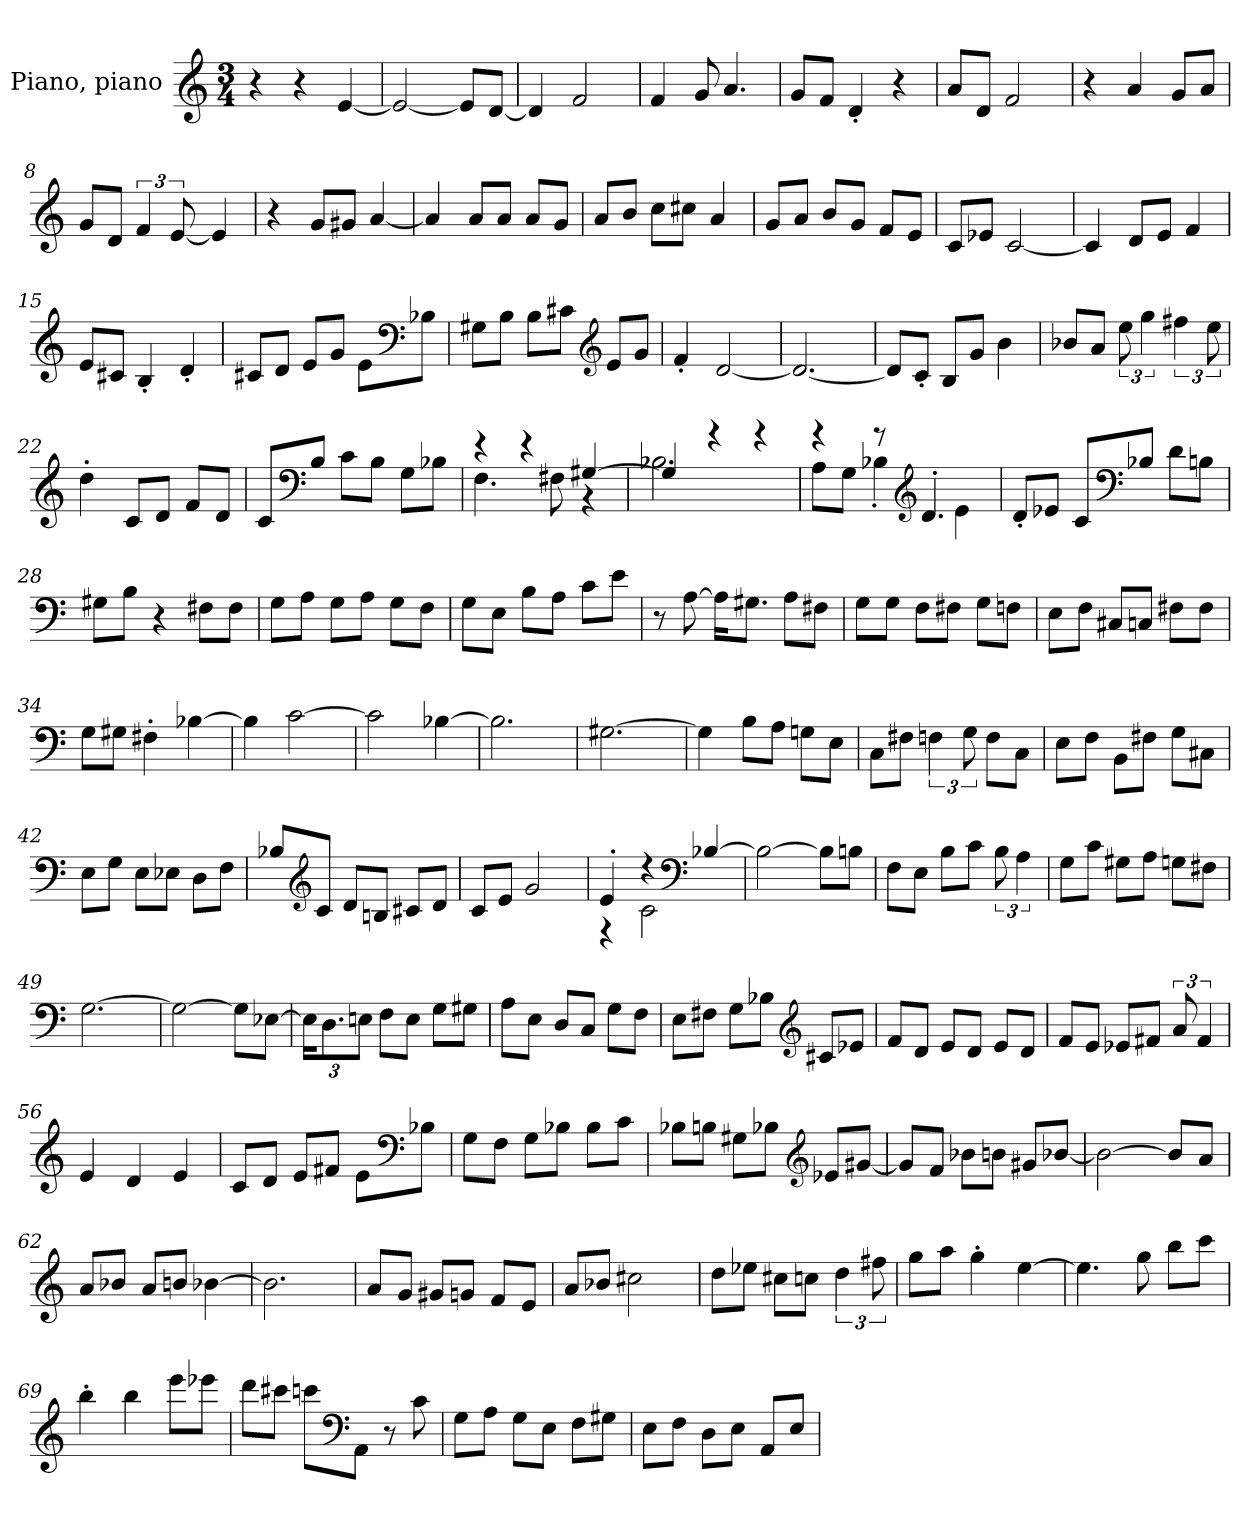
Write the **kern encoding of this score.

**kern
*part1
*staff1
*I"Piano, piano
*clefG2
*k[]
*M3/4
*MM101
=1
4r
4r
[4e/
=2
2e/_
8e/L]
[8d/J
=3
4d/]
2f/
=4
4f/
8g/
4.a/
=5
8g/L
8f/J
4d'/
4r
=6
8a/L
8d/J
2f/
=7
4r
4a/
8g/L
8a/J
=8
8g/L
8d/J
6f/
[12e/
4e/]
=9
4r
8g/L
8g#X/J
[4a/
!!LO:LB:g=z
=10
4a/]
8a/L
8a/J
8a/L
8g/J
=11
8a/L
8b/J
8cc\L
8cc#X\J
4a/
=12
8g/L
8a/J
8b/L
8g/J
8f/L
8e/J
=13
8c/L
8e-X/J
[2c/
=14
4c/]
8d/L
8e/J
4f/
=15
8e/L
8c#X/J
4B'/
4d'/
=16
8c#X/L
8d/J
8e/L
8g/J
8e\L
*clefF4
8B-X\J
!!LO:LB:g=z
=17
8G#X\L
8B\J
8B\L
8c#X\J
*clefG2
8e/L
8g/J
=18
4f'/
[2d/
=19
2.d/_
=20
8d/L]
8c'/J
8B/L
8g/J
4b\
=21
8b-X/L
8a/J
12ee\
6gg\
6ff#X\
12ee\
=22
4dd'\
8c/L
8d/J
8f/L
8d/J
=23
8c/L
*clefF4
8B/J
8c\L
8B\J
8G\L
8B-X\J
!!LO:LB:g=z
=24
*^
4r	4.F\
4r	.
.	8F#X\
[4G#X/	4r
=25	=25
4G#/]	2.B-X\
4r	.
4r	.
=26	=26
4r	8A\L
.	8G\J
8r	4B-X'\
*clefG2	*
4.d'/	.
.	4e\
*v	*v
=27
8d'/L
8e-X/J
8c/L
*clefF4
8B-X/J
8d\L
8Bn\J
=28
8G#X\L
8B\J
4r
8F#X\L
8F#\J
=29
8G\L
8A\J
8G\L
8A\J
8G\L
8F\J
!!LO:LB:g=z
=30
8G\L
8E\J
8B\L
8A\J
8c\L
8e\J
=31
8r
[8A\
16A\KL]
8.G#X\J
8A\L
8F#X\J
=32
8G\L
8G\J
8F\L
8F#X\J
8G\L
8Fn\J
=33
8E\L
8F\J
8C#X/L
8Cn/J
8F#X\L
8F#\J
=34
8G\L
8G#X\J
4F#X'\
[4B-X\
=35
4B-\]
[2c\
=36
2c\]
[4B-X\
!!LO:LB:g=z
=37
2.B-\]
=38
[2.G#X\
=39
4G#\]
8B\L
8A\J
8Gn\L
8E\J
=40
8C\L
8F#X\J
6Fn\
12G\
8F\L
8C\J
=41
8E\L
8F\J
8BB\L
8F#X\J
8G\L
8C#X\J
=42
8E\L
8G\J
8E\L
8E-X\J
8D\L
8F\J
=43
8B-X/L
*clefG2
8c/J
8d/L
8Bn/J
8c#X/L
8d/J
!!LO:LB:g=z
=44
8c/L
8e/J
2g/
=45
*^
4e'/	4r
4r	2c\
*clefF4	*
[4B-X/	.
*v	*v
=46
2B-\_
8B-\L]
8Bn\J
=47
8F\L
8E\J
8B\L
8c\J
12B\
6A\
=48
8G\L
8c\J
8G#X\L
8A\J
8Gn\L
8F#X\J
=49
[2.G\
=50
2G\_
8G\L]
[8E-X\J
=51
*Xbrackettup
24E-\KL]
12.D\
12En\J
8F\L
8E\J
8G\L
8G#X\J
!!LO:LB:g=z
=52
8A\L
8E\J
8D/L
8C/J
8G\L
8F\J
=53
8E\L
8F#X\J
8G\L
8B-X\J
*clefG2
8c#X/L
8e-X/J
=54
8f/L
8d/J
8e/L
8d/J
8e/L
8d/J
=55
8f/L
8e/J
8e-X/L
8f#X/J
*brackettup
12a/
6f#/
=56
4e/
4d/
4e/
=57
8c/L
8d/J
8e/L
8f#X/J
8e\L
*clefF4
8B-X\J
!!LO:LB:g=z
=58
8G\L
8F\J
8G\L
8B-X\J
8B-\L
8c\J
=59
8B-X\L
8Bn\J
8G#X\L
8B-X\J
*clefG2
8e-X/L
[8g#X/J
=60
8g#/L]
8f/J
8b-X\L
8bn\J
8g#X/L
[8b-X/J
=61
2b-\_
8b-/L]
8a/J
=62
8a/L
8b-X/J
8a/L
8bn/J
[4b-X\
=63
2.b-\]
!!LO:LB:g=z
=64
8a/L
8g/J
8g#X/L
8gn/J
8f/L
8e/J
=65
8a/L
8b-X/J
2cc#X\
=66
8dd\L
8ee-X\J
8cc#X\L
8ccn\J
6dd\
12ff#X\
=67
8gg\L
8aa\J
4gg'\
[4ee\
=68
4.ee\]
8gg\
8bb\L
8ccc\J
=69
4bb'\
4bb\
8eee\L
8eee-X\J
!!LO:LB:g=z
=70
8ddd\L
8ccc#X\J
8cccn\L
*clefF4
8AA\J
8r
8c\
=71
8G\L
8A\J
8G\L
8E\J
8F\L
8G#X\J
=72
8E\L
8F\J
8D\L
8E\J
8AA/L
8E/J
=
*-
